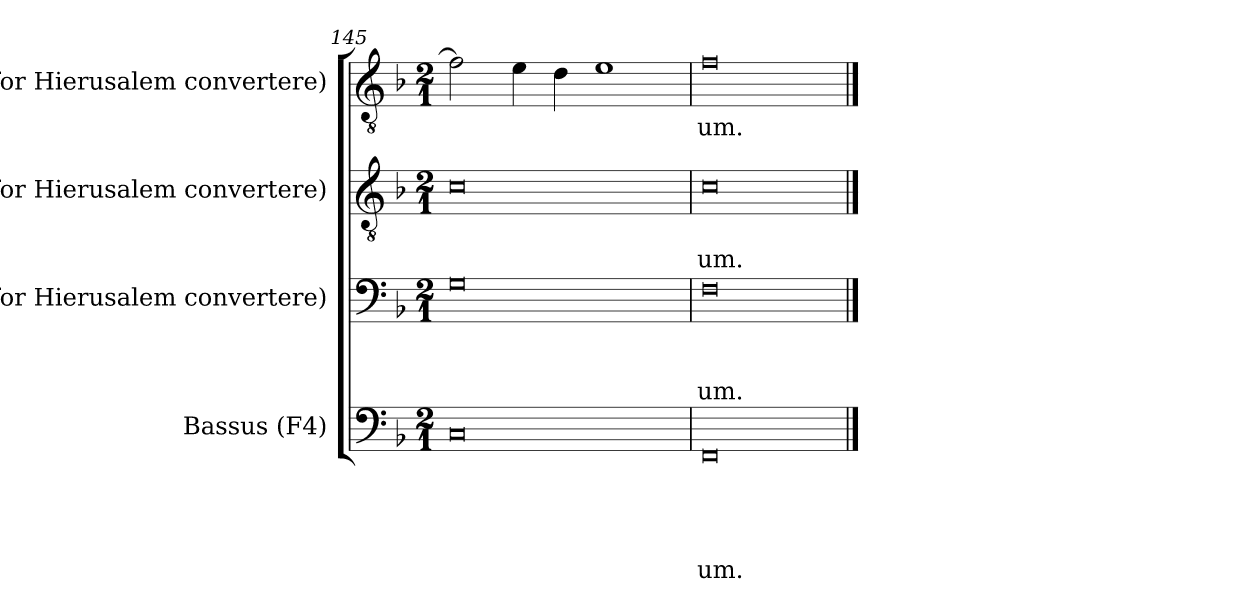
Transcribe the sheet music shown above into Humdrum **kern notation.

**kern	**text	**text	**text	**text	**text	**kern	**text	**text	**text	**kern	**text	**text	**kern	**text
*part4	*part4	*part4	*part4	*part4	*part4	*part3	*part3	*part3	*part3	*part2	*part2	*part2	*part1	*part1
*staff4	*staff4	*staff4	*staff4	*staff4	*staff4	*staff3	*staff3	*staff3	*staff3	*staff2	*staff2	*staff2	*staff1	*staff1
*I"Bassus (F4)	*	*	*	*	*	*I"C4 for Hierusalem convertere)	*	*	*	*I"C3 for Hierusalem convertere)	*	*	*I"C1 for Hierusalem convertere)	*
*I'B.	*	*	*	*	*	*I'T.	*	*	*	*I'Ct.	*	*	*I'S.	*
*clefF4	*	*	*	*	*	*clefF4	*	*	*	*clefGv2	*	*	*clefGv2	*
*k[b-]	*	*	*	*	*	*k[b-]	*	*	*	*k[b-]	*	*	*k[b-]	*
*F:	*	*	*	*	*	*F:	*	*	*	*F:	*	*	*F:	*
*M2/1	*	*	*	*	*	*M2/1	*	*	*	*M2/1	*	*	*M2/1	*
=145	=145	=145	=145	=145	=145	=145	=145	=145	=145	=145	=145	=145	=145	=145
0C	.	.	.	.	.	0G	.	.	.	0c	.	.	2f\]	.
.	.	.	.	.	.	.	.	.	.	.	.	.	4e\	.
.	.	.	.	.	.	.	.	.	.	.	.	.	4d\	.
.	.	.	.	.	.	.	.	.	.	.	.	.	1e	.
=146	=146	=146	=146	=146	=146	=146	=146	=146	=146	=146	=146	=146	=146	=146
!	!	!	!	!	!LO:LY:b	!	!	!	!LO:LY:b	!	!	!LO:LY:b	!	!LO:LY:b
0FF	.	.	.	.	-um.	0F	.	.	-um.	0c	.	-um.	0f	-um.
==	==	==	==	==	==	==	==	==	==	==	==	==	==	==
*-	*-	*-	*-	*-	*-	*-	*-	*-	*-	*-	*-	*-	*-	*-
